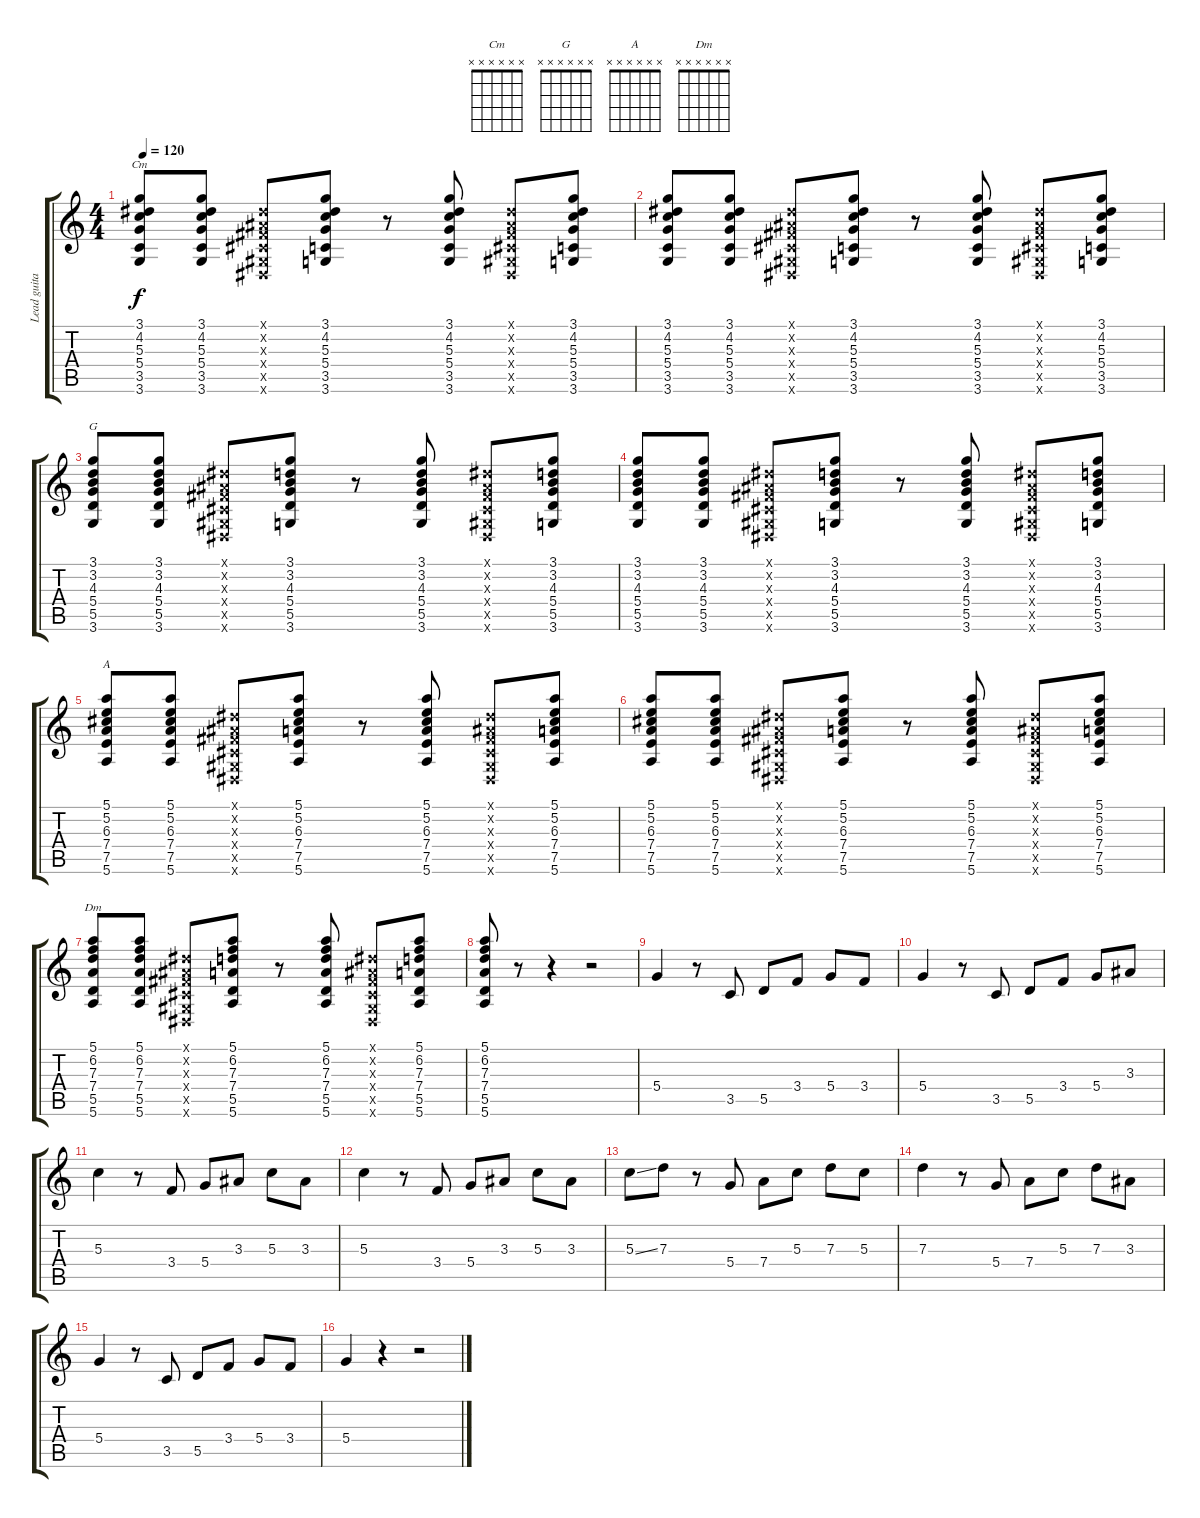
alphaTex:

\track ("Lead guitar" "Lead guita") {instrument electricguitarclean}
\staff {score tabs}
\tuning (E4 B3 G3 D3 A2 E2) {hide}
\chord ("Cm" x x x x x x) {firstfret 0}
\chord ("G" x x x x x x) {firstfret 0}
\chord ("A" x x x x x x) {firstfret 0}
\chord ("Dm" x x x x x x) {firstfret 0}
\ts (4 4)
\tempo 120
\clef g2
\ks c
(3.1 4.2 5.3 5.4 3.5 3.6).8{ch "Cm" dy f} (3.1 4.2 5.3 5.4 3.5 3.6).8 (-1.1{x} -1.2{x} -1.3{x} -1.4{x} -1.5{x} -1.6{x}).8 (3.1 4.2 5.3 5.4 3.5 3.6).8 r.8 (3.1 4.2 5.3 5.4 3.5 3.6).8 (-1.1{x} -1.2{x} -1.3{x} -1.4{x} -1.5{x} -1.6{x}).8 (3.1 4.2 5.3 5.4 3.5 3.6).8 |
(3.1 4.2 5.3 5.4 3.5 3.6).8 (3.1 4.2 5.3 5.4 3.5 3.6).8 (-1.1{x} -1.2{x} -1.3{x} -1.4{x} -1.5{x} -1.6{x}).8 (3.1 4.2 5.3 5.4 3.5 3.6).8 r.8 (3.1 4.2 5.3 5.4 3.5 3.6).8 (-1.1{x} -1.2{x} -1.3{x} -1.4{x} -1.5{x} -1.6{x}).8 (3.1 4.2 5.3 5.4 3.5 3.6).8 |
(3.1 3.2 4.3 5.4 5.5 3.6).8{ch "G"} (3.1 3.2 4.3 5.4 5.5 3.6).8 (-1.1{x} -1.2{x} -1.3{x} -1.4{x} -1.5{x} -1.6{x}).8 (3.1 3.2 4.3 5.4 5.5 3.6).8 r.8 (3.1 3.2 4.3 5.4 5.5 3.6).8 (-1.1{x} -1.2{x} -1.3{x} -1.4{x} -1.5{x} -1.6{x}).8 (3.1 3.2 4.3 5.4 5.5 3.6).8 |
(3.1 3.2 4.3 5.4 5.5 3.6).8 (3.1 3.2 4.3 5.4 5.5 3.6).8 (-1.1{x} -1.2{x} -1.3{x} -1.4{x} -1.5{x} -1.6{x}).8 (3.1 3.2 4.3 5.4 5.5 3.6).8 r.8 (3.1 3.2 4.3 5.4 5.5 3.6).8 (-1.1{x} -1.2{x} -1.3{x} -1.4{x} -1.5{x} -1.6{x}).8 (3.1 3.2 4.3 5.4 5.5 3.6).8 |
(5.1 5.2 6.3 7.4 7.5 5.6).8{ch "A"} (5.1 5.2 6.3 7.4 7.5 5.6).8 (-1.1{x} -1.2{x} -1.3{x} -1.4{x} -1.5{x} -1.6{x}).8 (5.1 5.2 6.3 7.4 7.5 5.6).8 r.8 (5.1 5.2 6.3 7.4 7.5 5.6).8 (-1.1{x} -1.2{x} -1.3{x} -1.4{x} -1.5{x} -1.6{x}).8 (5.1 5.2 6.3 7.4 7.5 5.6).8 |
(5.1 5.2 6.3 7.4 7.5 5.6).8 (5.1 5.2 6.3 7.4 7.5 5.6).8 (-1.1{x} -1.2{x} -1.3{x} -1.4{x} -1.5{x} -1.6{x}).8 (5.1 5.2 6.3 7.4 7.5 5.6).8 r.8 (5.1 5.2 6.3 7.4 7.5 5.6).8 (-1.1{x} -1.2{x} -1.3{x} -1.4{x} -1.5{x} -1.6{x}).8 (5.1 5.2 6.3 7.4 7.5 5.6).8 |
(5.1 6.2 7.3 7.4 5.5 5.6).8{ch "Dm"} (5.1 6.2 7.3 7.4 5.5 5.6).8 (-1.1{x} -1.2{x} -1.3{x} -1.4{x} -1.5{x} -1.6{x}).8 (5.1 6.2 7.3 7.4 5.5 5.6).8 r.8 (5.1 6.2 7.3 7.4 5.5 5.6).8 (-1.1{x} -1.2{x} -1.3{x} -1.4{x} -1.5{x} -1.6{x}).8 (5.1 6.2 7.3 7.4 5.5 5.6).8 |
(5.1 6.2 7.3 7.4 5.5 5.6).8 r.8 r.4 r.2 |
5.4.4 r.8 3.5.8 5.5.8 3.4.8 5.4.8 3.4.8 |
5.4.4 r.8 3.5.8 5.5.8 3.4.8 5.4.8 3.3.8 |
5.3.4 r.8 3.4.8 5.4.8 3.3.8 5.3.8 3.3.8 |
5.3.4 r.8 3.4.8 5.4.8 3.3.8 5.3.8 3.3.8 |
5.3{ss}.8 7.3.8 r.8 5.4.8 7.4.8 5.3.8 7.3.8 5.3.8 |
7.3.4 r.8 5.4.8 7.4.8 5.3.8 7.3.8 3.3.8 |
5.4.4 r.8 3.5.8 5.5.8 3.4.8 5.4.8 3.4.8 |
5.4.4 r.4 r.2
